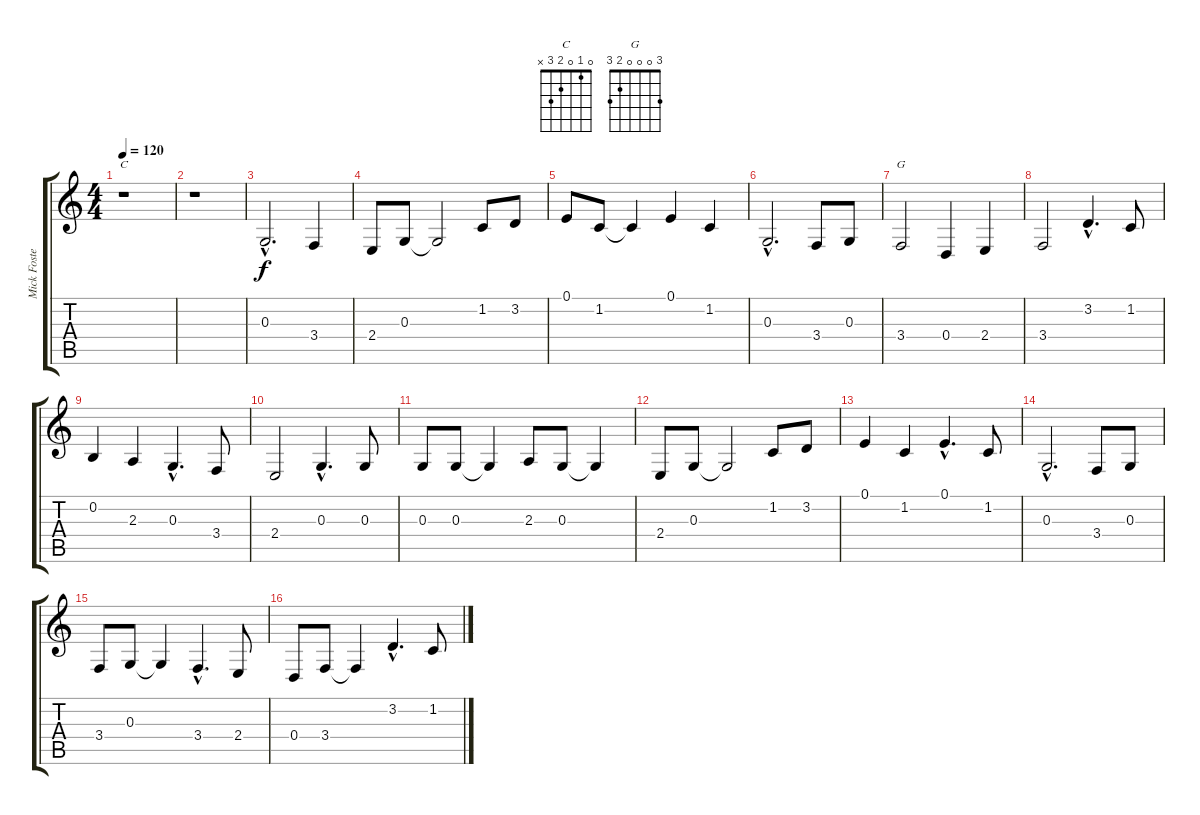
\track ("Mick Foster" "Mick Foste") {instrument accordion}
\staff {score tabs}
\tuning (E4 B3 G3 D3 A2 E2) {hide}
\chord ("C" 0 1 0 2 3 x)
\chord ("G" 3 0 0 0 2 3)
\ts (4 4)
\tempo 120
\clef g2
\ks c
r.1{ch "C" dy f instrument accordion} |
r.1 |
0.3{hac}.2{d} 3.4.4 |
2.4.8 0.3.8 0.3{t}.2 1.2.8 3.2.8 |
0.1.8 1.2.8 1.2{t}.4 0.1.4 1.2.4 |
0.3{hac}.2{d} 3.4.8 0.3.8 |
3.4.2{ch "G"} 0.4.4 2.4.4 |
3.4.2 3.2{hac}.4{d} 1.2.8 |
0.2.4 2.3.4 0.3{hac}.4{d} 3.4.8 |
2.4.2 0.3{hac}.4{d} 0.3.8 |
0.3.8 0.3.8 0.3{t}.4 2.3.8 0.3.8 0.3{t}.4 |
2.4.8 0.3.8 0.3{t}.2 1.2.8 3.2.8 |
0.1.4 1.2.4 0.1{hac}.4{d} 1.2.8 |
0.3{hac}.2{d} 3.4.8 0.3.8 |
3.4.8 0.3.8 0.3{t}.4 3.4{hac}.4{d} 2.4.8 |
0.4.8 3.4.8 3.4{t}.4 3.2{hac}.4{d} 1.2.8
